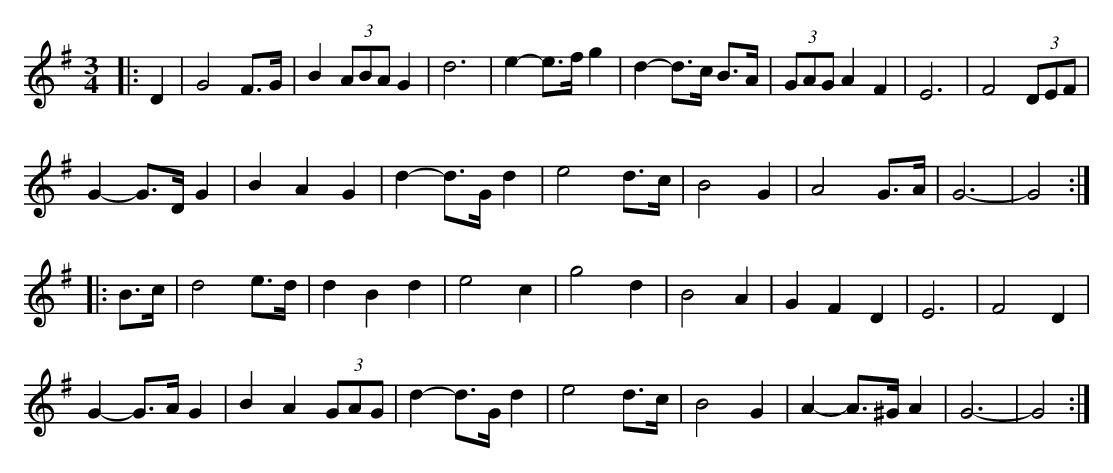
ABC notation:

X:1
M:3/4
K:G
|:D2|G4 F>G|B2 (3ABA G2|d6|e2- e>f g2|d2- d>c B>A|(3GAG A2 F2|E6|F4 (3DEF|
G2- G>D G2|B2 A2 G2|d2- d>G d2|e4 d>c|B4 G2|A4 G>A|G6-|G4:|
|:B>c|d4 e>d|d2 B2 d2|e4 c2|g4 d2|B4 A2|G2 F2 D2|E6|F4 D2|
G2- G>A G2|B2 A2 (3GAG|d2- d>G d2|e4 d>c|B4 G2|A2- A>^G A2|G6-|G4:|
